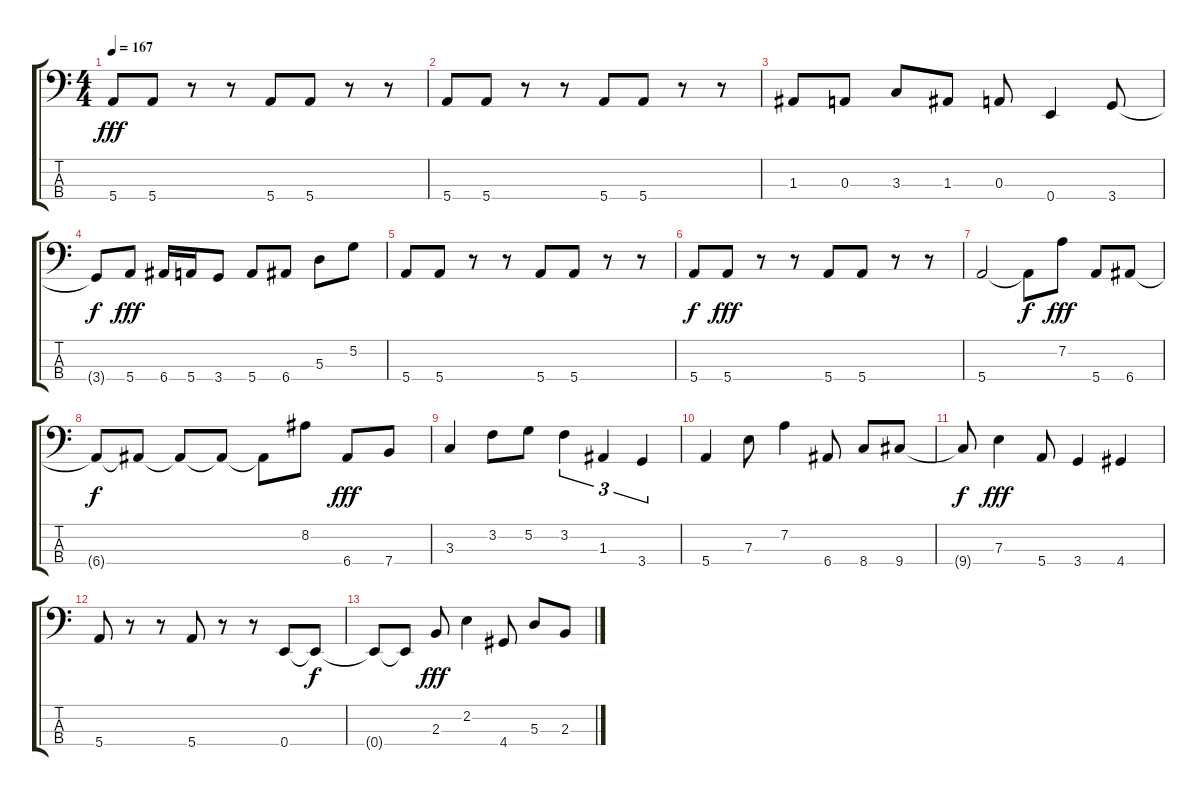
\track "" {instrument electricbassfinger}
\staff {score tabs}
\tuning (G2 D2 A1 E1) {hide}
\ts (4 4)
\tempo 167
\clef f4
\ks c
5.4.8{dy fff} 5.4.8 r.8 r.8 5.4.8 5.4.8 r.8 r.8 |
5.4.8 5.4.8 r.8 r.8 5.4.8 5.4.8 r.8 r.8 |
1.3.8 0.3.8 3.3.8 1.3.8 0.3.8 0.4.4 3.4.8 |
3.4{t}.8{dy f} 5.4.8{dy fff} 6.4.16 5.4.16 3.4.8 5.4.8 6.4.8 5.3.8 5.2.8 |
5.4.8 5.4.8 r.8 r.8 5.4.8 5.4.8 r.8 r.8 |
5.4.8{dy f} 5.4.8{dy fff} r.8 r.8 5.4.8 5.4.8 r.8 r.8 |
5.4.2 5.4{t}.8{dy f} 7.2.8{dy fff} 5.4.8 6.4.8 |
6.4{t}.8{dy f} 6.4{t}.8 6.4{t}.8 6.4{t}.8 6.4{t}.8 8.2.8 6.4.8{dy fff} 7.4.8 |
3.3.4 3.2.8 5.2.8 3.2.4{tu (3 2)} 1.3.4{tu (3 2)} 3.4.4{tu (3 2)} |
5.4.4 7.3.8 7.2.4 6.4.8 8.4.8 9.4.8 |
9.4{t}.8{dy f} 7.3.4{dy fff} 5.4.8 3.4.4 4.4.4 |
5.4.8 r.8 r.8 5.4.8 r.8 r.8 0.4.8 0.4{t}.8{dy f} |
0.4{t}.8 0.4{t}.8 2.3.8{dy fff} 2.2.4 4.4.8 5.3.8 2.3.8
